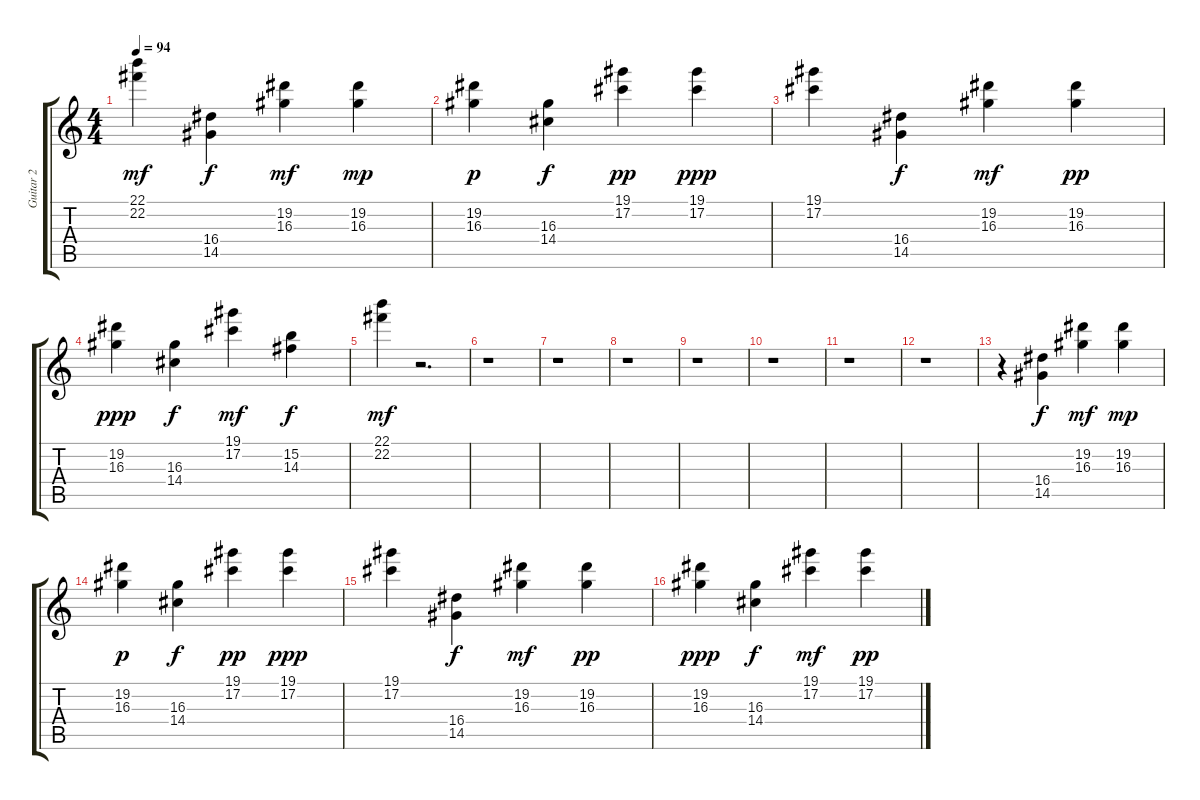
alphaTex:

\track ("Guitar 2" "Guitar 2") {instrument electricguitarclean}
\staff {score tabs}
\tuning (Db4 Ab3 E3 B2 Gb2 B1) {hide}
\ts (4 4)
\tempo 94
\clef g2
\ks c
(22.1 22.2).4{dy mf} (16.4 14.5).4{dy f} (19.2 16.3).4{dy mf} (19.2 16.3).4{dy mp} |
(19.2 16.3).4{dy p} (16.3 14.4).4{dy f} (19.1 17.2).4{dy pp} (19.1 17.2).4{dy ppp} |
(19.1 17.2).4 (16.4 14.5).4{dy f} (19.2 16.3).4{dy mf} (19.2 16.3).4{dy pp} |
(19.2 16.3).4{dy ppp} (16.3 14.4).4{dy f} (19.1 17.2).4{dy mf} (15.2 14.3).4{dy f} |
(22.1 22.2).4{dy mf} r.2{d} |
r.1 |
r.1 |
r.1 |
r.1 |
r.1 |
r.1 |
r.1 |
r.4 (16.4 14.5).4{dy f} (19.2 16.3).4{dy mf} (19.2 16.3).4{dy mp} |
(19.2 16.3).4{dy p} (16.3 14.4).4{dy f} (19.1 17.2).4{dy pp} (19.1 17.2).4{dy ppp} |
(19.1 17.2).4 (16.4 14.5).4{dy f} (19.2 16.3).4{dy mf} (19.2 16.3).4{dy pp} |
(19.2 16.3).4{dy ppp} (16.3 14.4).4{dy f} (19.1 17.2).4{dy mf} (19.1 17.2).4{dy pp}
